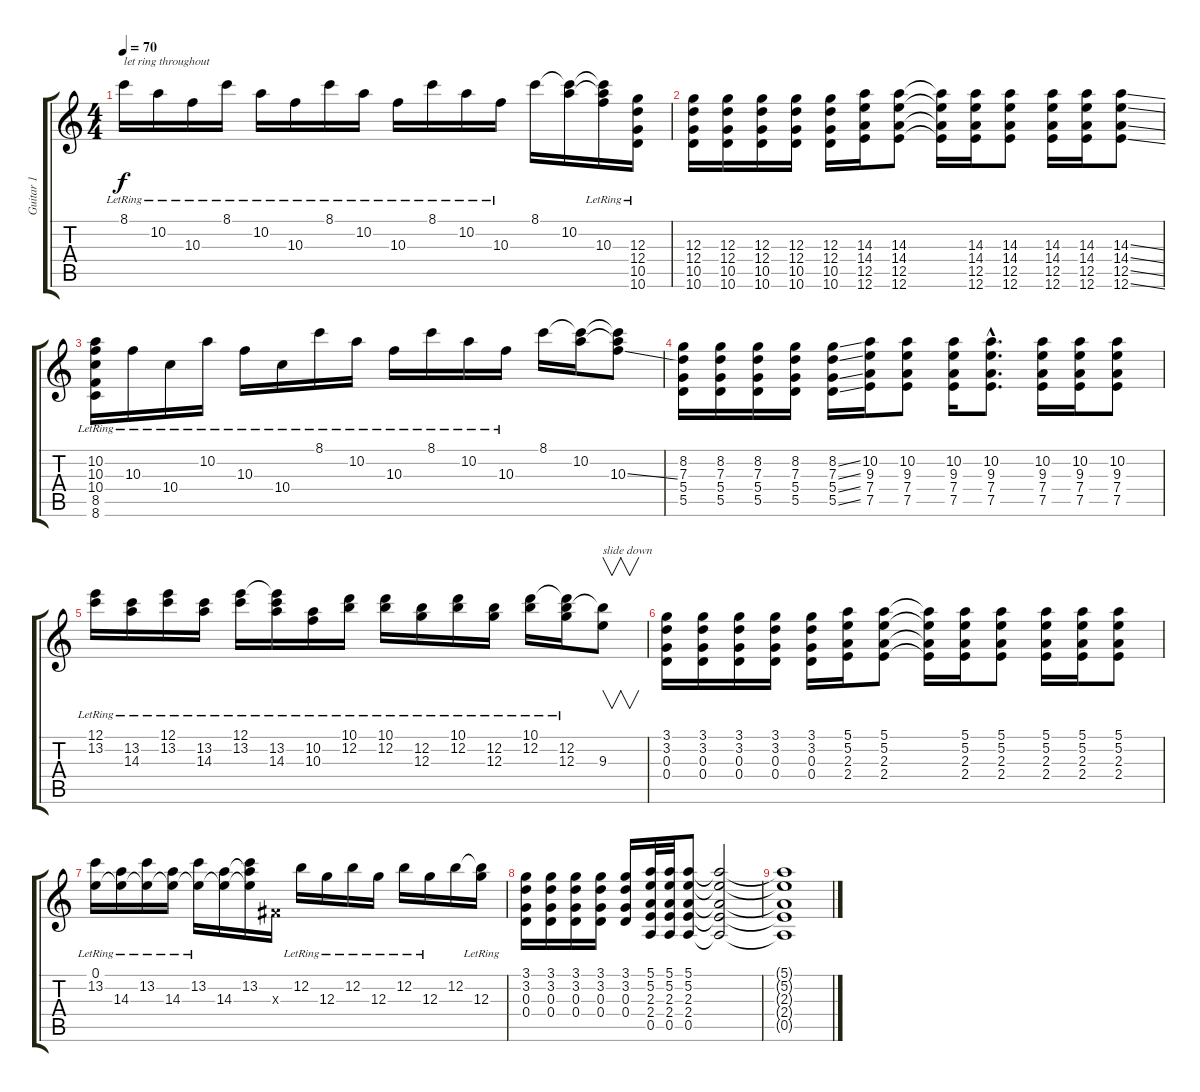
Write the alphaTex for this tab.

\track ("Guitar 1" "Guitar 1") {instrument overdrivenguitar}
\staff {score tabs}
\tuning (E4 B3 G3 D3 A2 E2) {hide}
\ts (4 4)
\tempo 70
\clef g2
\ks c
8.1{lr}.16{txt "let ring throughout" dy f} 10.2{lr}.16 10.3{lr}.16 8.1{lr}.16 10.2{lr}.16 10.3{lr}.16 8.1{lr}.16 10.2{lr}.16 10.3{lr}.16 8.1{lr}.16 10.2{lr}.16 10.3{lr}.16 8.1.16 (8.1{t} 10.2).16 (8.1{t} 10.2{t} 10.3{lr}).16 (12.3{lr} 12.4{lr} 10.5{lr} 10.6{lr}).16 |
(12.3 12.4 10.5 10.6).16 (12.3 12.4 10.5 10.6).16 (12.3 12.4 10.5 10.6).16 (12.3 12.4 10.5 10.6).16 (12.3 12.4 10.5 10.6).16 (14.3 14.4 12.5 12.6).16 (14.3 14.4 12.5 12.6).8 (14.3{t} 14.4{t} 12.5{t} 12.6{t}).16 (14.3 14.4 12.5 12.6).16 (14.3 14.4 12.5 12.6).8 (14.3 14.4 12.5 12.6).16 (14.3 14.4 12.5 12.6).16 (14.3{ss} 14.4{ss} 12.5{ss} 12.6{ss}).8 |
(10.2{lr} 10.3{lr} 10.4{lr} 8.5{lr} 8.6{lr}).16 10.3{lr}.16 10.4{lr}.16 10.2{lr}.16 10.3{lr}.16 10.4{lr}.16 8.1{lr}.16 10.2{lr}.16 10.3{lr}.16 8.1{lr}.16 10.2{lr}.16 10.3{lr}.16 8.1.16 (8.1{t} 10.2).16 (8.1{t} 10.2{t} 10.3{ss}).8 |
(8.2 7.3 5.4 5.5).16 (8.2 7.3 5.4 5.5).16 (8.2 7.3 5.4 5.5).16 (8.2 7.3 5.4 5.5).16 (8.2{ss} 7.3{ss} 5.4{ss} 5.5{ss}).16 (10.2 9.3 7.4 7.5).16 (10.2 9.3 7.4 7.5).8 (10.2 9.3 7.4 7.5).16 (10.2{hac} 9.3{hac} 7.4{hac} 7.5{hac}).8{d} (10.2 9.3 7.4 7.5).16 (10.2 9.3 7.4 7.5).16 (10.2 9.3 7.4 7.5).8 |
(12.1{lr} 13.2{lr}).16 (13.2{lr} 14.3{lr}).16 (12.1{lr} 13.2{lr}).16 (13.2{lr} 14.3{lr}).16 (12.1 13.2{lr}).16 (12.1{t} 13.2{lr} 14.3{lr}).16 (10.2{lr} 10.3{lr}).16 (10.1{lr} 12.2{lr}).16 (10.1{lr} 12.2{lr}).16 (12.2{lr} 12.3{lr}).16 (10.1{lr} 12.2{lr}).16 (12.2{lr} 12.3{lr}).16 (10.1 12.2{lr}).16 (10.1{t} 12.2 12.3{lr}).16 (12.2{t} 9.3).8{v txt "slide down"} |
(3.1 3.2 0.3 0.4).16 (3.1 3.2 0.3 0.4).16 (3.1 3.2 0.3 0.4).16 (3.1 3.2 0.3 0.4).16 (3.1 3.2 0.3 0.4).16 (5.1 5.2 2.3 2.4).16 (5.1 5.2 2.3 2.4).8 (5.1{t} 5.2{t} 2.3{t} 2.4{t}).16 (5.1 5.2 2.3 2.4).16 (5.1 5.2 2.3 2.4).8 (5.1 5.2 2.3 2.4).16 (5.1 5.2 2.3 2.4).16 (5.1 5.2 2.3 2.4).8 |
(0.1 13.2{lr}).16 (0.1{t} 14.3{lr}).16 (0.1{t} 13.2{lr}).16 (0.1{t} 14.3{lr}).16 (0.1{t} 13.2{lr}).16 (0.1{t} 14.3).16 (0.1{t} 13.2 14.3{t}).16 -1.3{x}.16 12.2{lr}.16 12.3{lr}.16 12.2{lr}.16 12.3{lr}.16 12.2{lr}.16 12.3{lr}.16 12.2.16 (12.2{t} 12.3{lr}).16 |
(3.1 3.2 0.3 0.4).16 (3.1 3.2 0.3 0.4).16 (3.1 3.2 0.3 0.4).16 (3.1 3.2 0.3 0.4).16 (3.1 3.2 0.3 0.4).16 (5.1 5.2 2.3 2.4 0.5).32 (5.1 5.2 2.3 2.4 0.5).32 (5.1 5.2 2.3 2.4 0.5).8 (5.1{t} 5.2{t} 2.3{t} 2.4{t} 0.5{t}).2 |
(5.1{t} 5.2{t} 2.3{t} 2.4{t} 0.5{t}).1
